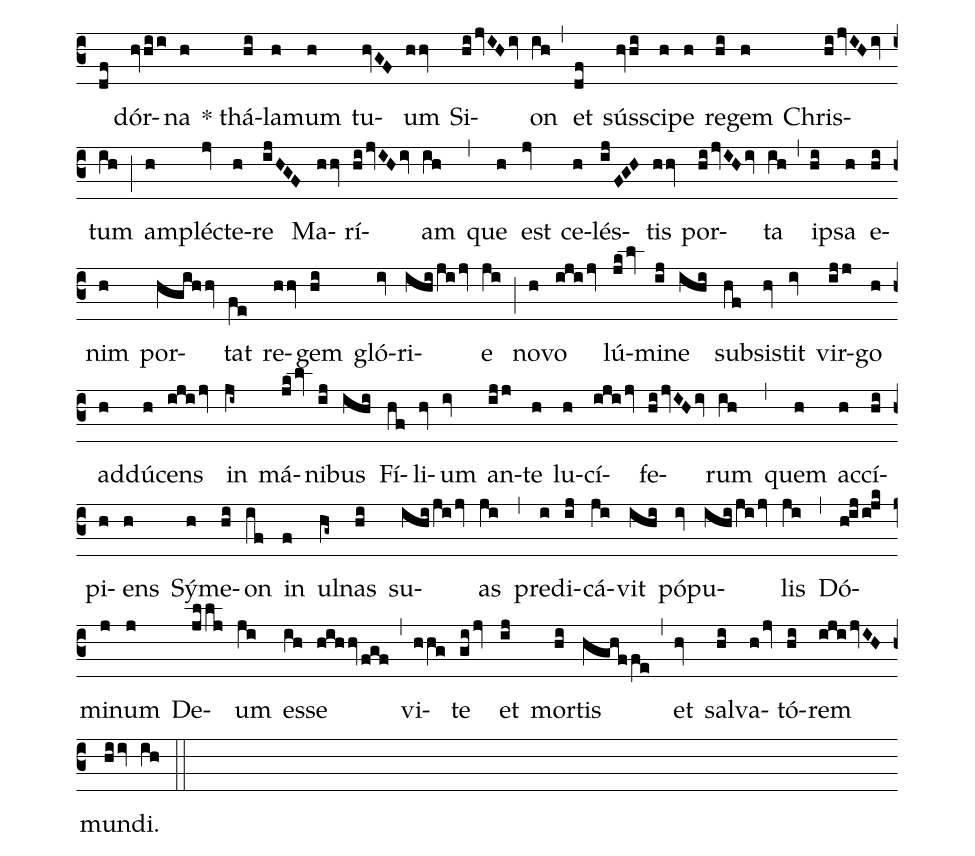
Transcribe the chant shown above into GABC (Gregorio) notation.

annotation: Ant.;
annotation: VI.;
%%
(c3)
(df) dór(hvhii)na(h) * thá(hi)la(h)mum(h) tu(hvGF)um(hhv) Si(hijvIHiv)on(ih) (,)
et(df) sús(hvhi)sci(h)pe(h) re(hi)gem(h) Chris(hijvIHiv)tum(ih) (;)
am(h)pléc(jv)te(h)re(ijHGF) Ma(hhv)rí(hijvIHiv)am(ih) (,)
que(h) est(jv) ce(h)lés(ijFGH)tis(hhv) por(hijvIHiv)ta(ih) (,)
ip(hi)sa(h) e(hi)nim(h) por(hgihhv)tat(fe) re(hhv)gem(hi) gló(iv)ri(ihijijv)e(ji) (;)
no(h)vo(ijijv) lú(jklv)mi(ij)ne(ihi) sub(hf)sis(hv)tit(iv) vir(ijj)go(h) ad(h)dú(h)cens(ijijv) in(ji~) má(jklv)ni(ij)bus(ihi) Fí(hf)li(hv)um(iv) an(ijj)te(h) lu(h)cí(ijijv)fe(hijvIHiv)rum(ih) (,)
quem(h) ac(h)cí(hi)pi(h)ens(h) Sý(h)me(hi)on(if) in(f) ul(hg~)nas(hi) su(ihijijv)as(ji) (,)
pre(i)di(ij)cá(ji)vit(ihi) pó(iv)pu(ihijijv)lis(ji) (,)
Dó(hijijk)mi(j)num(j) De(jllj)um(ji) es(ih)se(hihhvfgf) (,)
vi(hhg)te(gijv) et(ij) mor(hi)tis(hghffe) (,)
et(hv) sal(hi)va(hjv)tó(hi)rem(ijijvIH) mun(hiiv)di.(ih) (::)
